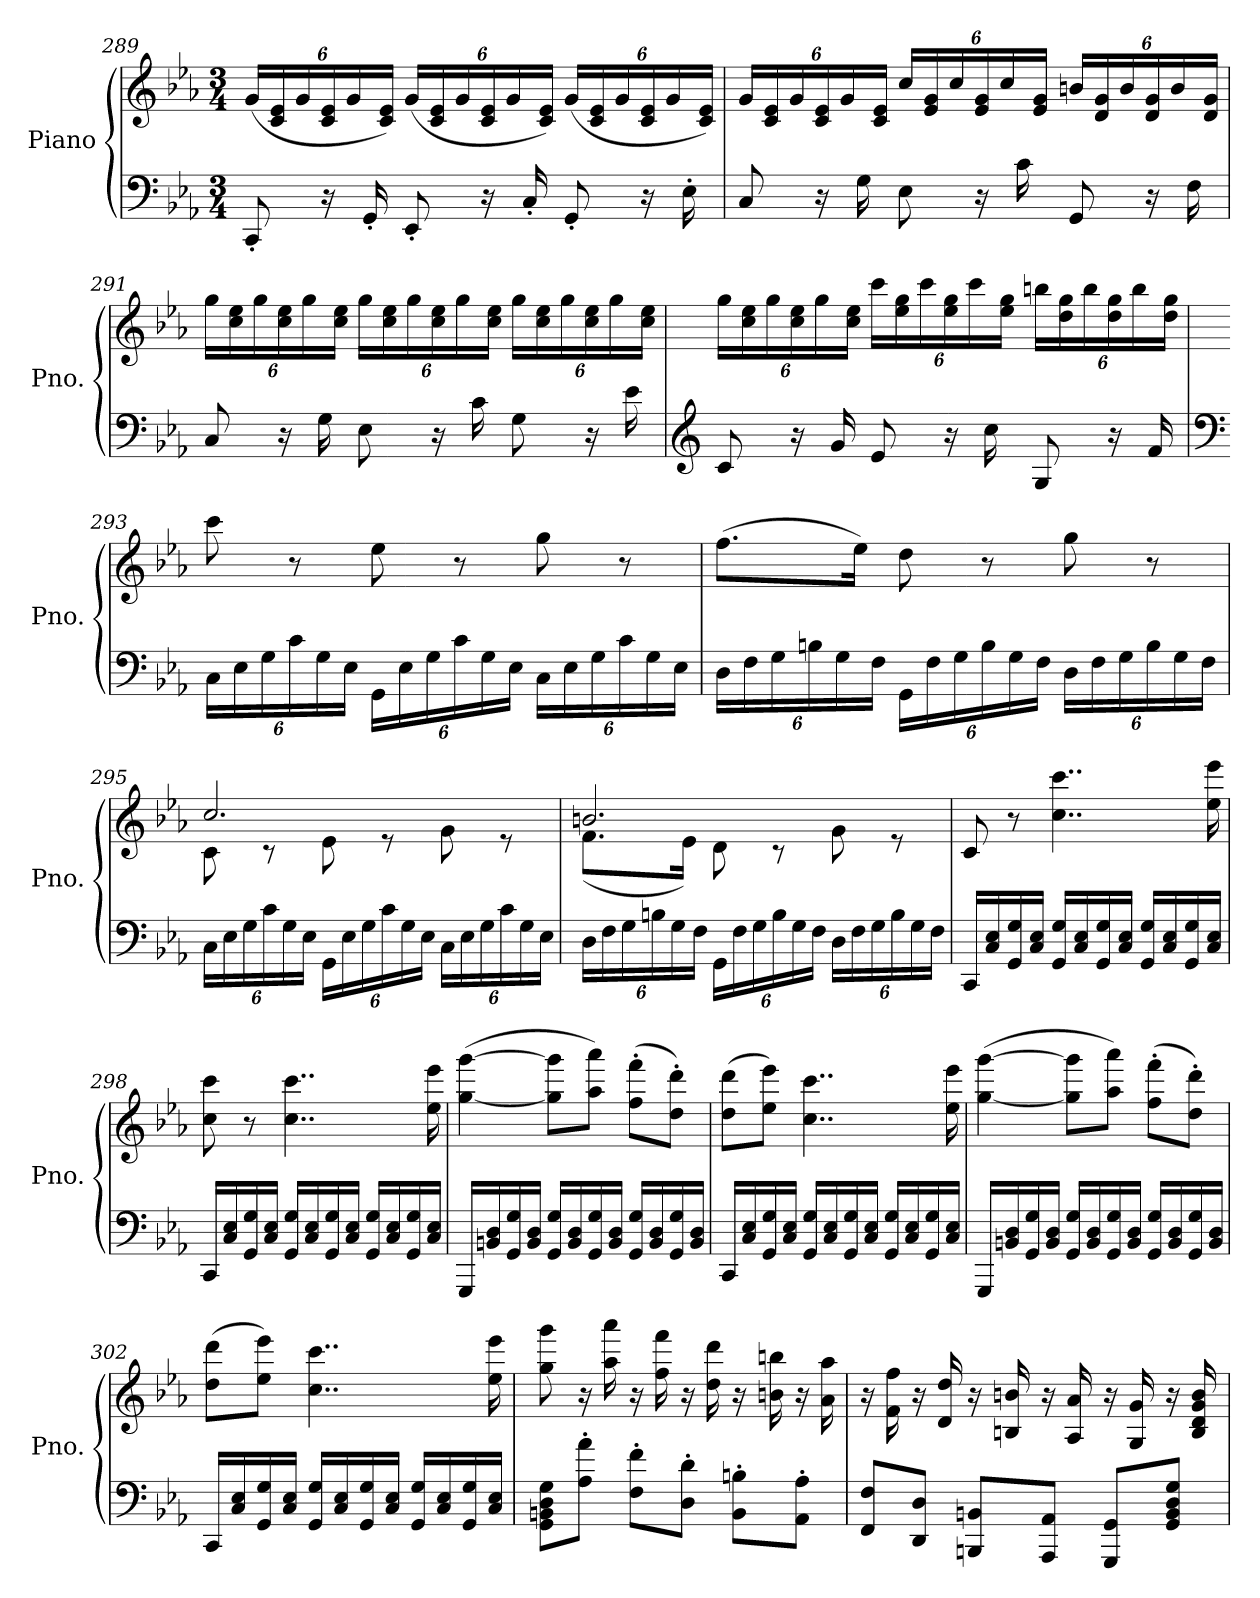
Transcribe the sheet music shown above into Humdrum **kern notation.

**kern	**kern
*part1	*part1
*staff2	*staff1
*I"Piano	*
*I'Pno.	*
!!LO:LB:g=z
*clefF4	*clefG2
*k[b-e-a-]	*k[b-e-a-]
*M3/4	*M3/4
*	*Xbrackettup
=289	=289
8CC'/	(<24g/LL
.	24c/ 24e-/
.	24g/
16r	24c/ 24e-/
.	24g/
16GG'/	.
.	24c/ 24e-/JJ)
8EE-'/	(<24g/LL
.	24c/ 24e-/
.	24g/
16r	24c/ 24e-/
.	24g/
16C'/	.
.	24c/ 24e-/JJ)
8GG'/	(<24g/LL
.	24c/ 24e-/
.	24g/
16r	24c/ 24e-/
.	24g/
16E-'\	.
.	24c/ 24e-/JJ)
=290	=290
8C/	24g/LL
.	24c/ 24e-/
.	24g/
16r	24c/ 24e-/
.	24g/
16G\	.
.	24c/ 24e-/JJ
8E-\	24cc/LL
.	24e-/ 24g/
.	24cc/
16r	24e-/ 24g/
.	24cc/
16c\	.
.	24e-/ 24g/JJ
8GG/	24bn/LL
.	24d/ 24g/
.	24b/
16r	24d/ 24g/
.	24b/
16F\	.
.	24d/ 24g/JJ
!!LO:LB:g=z
=291	=291
8C/	24gg\LL
.	24cc\ 24ee-\
.	24gg\
16r	24cc\ 24ee-\
.	24gg\
16G\	.
.	24cc\ 24ee-\JJ
8E-\	24gg\LL
.	24cc\ 24ee-\
.	24gg\
16r	24cc\ 24ee-\
.	24gg\
16c\	.
.	24cc\ 24ee-\JJ
8G\	24gg\LL
.	24cc\ 24ee-\
.	24gg\
16r	24cc\ 24ee-\
.	24gg\
16e-\	.
.	24cc\ 24ee-\JJ
=292	=292
*clefG2	*
8c/	24gg\LL
.	24cc\ 24ee-\
.	24gg\
16r	24cc\ 24ee-\
.	24gg\
16g/	.
.	24cc\ 24ee-\JJ
8e-/	24ccc\LL
.	24ee-\ 24gg\
.	24ccc\
16r	24ee-\ 24gg\
.	24ccc\
16cc\	.
.	24ee-\ 24gg\JJ
8G/	24bbn\LL
.	24dd\ 24gg\
.	24bb\
16r	24dd\ 24gg\
.	24bb\
16f/	.
.	24dd\ 24gg\JJ
!!LO:LB:g=z
=293	=293
*clefF4	*
24C\LL	8ccc\
24E-\	.
24G\	.
24c\	8r
24G\	.
24E-\JJ	.
24GG\LL	8ee-\
24E-\	.
24G\	.
24c\	8r
24G\	.
24E-\JJ	.
24C\LL	8gg\
24E-\	.
24G\	.
24c\	8r
24G\	.
24E-\JJ	.
=294	=294
24D\LL	(>8.ff\L
24F\	.
24G\	.
24Bn\	.
24G\	.
.	16ee-\Jk)
24F\JJ	.
24GG\LL	8dd\
24F\	.
24G\	.
24B\	8r
24G\	.
24F\JJ	.
24D\LL	8gg\
24F\	.
24G\	.
24B\	8r
24G\	.
24F\JJ	.
!!LO:PB:g=z
=295	=295
*	*^
24C\LL	2.cc/	8c\
24E-\	.	.
24G\	.	.
24c\	.	8r
24G\	.	.
24E-\JJ	.	.
24GG\LL	.	8e-\
24E-\	.	.
24G\	.	.
24c\	.	8r
24G\	.	.
24E-\JJ	.	.
24C\LL	.	8g\
24E-\	.	.
24G\	.	.
24c\	.	8r
24G\	.	.
24E-\JJ	.	.
=296	=296	=296
24D\LL	2.bn/	(<8.f\L
24F\	.	.
24G\	.	.
24Bn\	.	.
24G\	.	.
.	.	16e-\Jk)
24F\JJ	.	.
24GG\LL	.	8d\
24F\	.	.
24G\	.	.
24B\	.	8r
24G\	.	.
24F\JJ	.	.
24D\LL	.	8g\
24F\	.	.
24G\	.	.
24B\	.	8r
24G\	.	.
24F\JJ	.	.
*	*v	*v
!!LO:LB:g=z
=297	=297
16CC/LL	8c/
16C/ 16E-/	.
16GG/ 16G/	8r
16C/ 16E-/JJ	.
16GG/ 16G/LL	4..cc\ 4..ccc\
16C/ 16E-/	.
16GG/ 16G/	.
16C/ 16E-/JJ	.
16GG/ 16G/LL	.
16C/ 16E-/	.
16GG/ 16G/	.
16C/ 16E-/JJ	16ee-\ 16eee-\
=298	=298
16CC/LL	8cc\ 8ccc\
16C/ 16E-/	.
16GG/ 16G/	8r
16C/ 16E-/JJ	.
16GG/ 16G/LL	4..cc\ 4..ccc\
16C/ 16E-/	.
16GG/ 16G/	.
16C/ 16E-/JJ	.
16GG/ 16G/LL	.
16C/ 16E-/	.
16GG/ 16G/	.
16C/ 16E-/JJ	16ee-\ 16eee-\
=299	=299
16GGG/LL	(>[4gg\ [4ggg\
16BBn/ 16D/	.
16GG/ 16G/	.
16BB/ 16D/JJ	.
16GG/ 16G/LL	8gg\] 8ggg\]L
16BB/ 16D/	.
16GG/ 16G/	8aa-\ 8aaa-\J)
16BB/ 16D/JJ	.
16GG/ 16G/LL	(>8ff\' 8fff\'L
16BB/ 16D/	.
16GG/ 16G/	8dd\' 8ddd\'J)
16BB/ 16D/JJ	.
!!LO:LB:g=z
=300	=300
16CC/LL	(>8dd\ 8ddd\L
16C/ 16E-/	.
16GG/ 16G/	8ee-\ 8eee-\J)
16C/ 16E-/JJ	.
16GG/ 16G/LL	4..cc\ 4..ccc\
16C/ 16E-/	.
16GG/ 16G/	.
16C/ 16E-/JJ	.
16GG/ 16G/LL	.
16C/ 16E-/	.
16GG/ 16G/	.
16C/ 16E-/JJ	16ee-\ 16eee-\
=301	=301
16GGG/LL	(>[4gg\ [4ggg\
16BBn/ 16D/	.
16GG/ 16G/	.
16BB/ 16D/JJ	.
16GG/ 16G/LL	8gg\] 8ggg\]L
16BB/ 16D/	.
16GG/ 16G/	8aa-\ 8aaa-\J)
16BB/ 16D/JJ	.
16GG/ 16G/LL	(>8ff\' 8fff\'L
16BB/ 16D/	.
16GG/ 16G/	8dd\' 8ddd\'J)
16BB/ 16D/JJ	.
=302	=302
16CC/LL	(>8dd\ 8ddd\L
16C/ 16E-/	.
16GG/ 16G/	8ee-\ 8eee-\J)
16C/ 16E-/JJ	.
16GG/ 16G/LL	4..cc\ 4..ccc\
16C/ 16E-/	.
16GG/ 16G/	.
16C/ 16E-/JJ	.
16GG/ 16G/LL	.
16C/ 16E-/	.
16GG/ 16G/	.
16C/ 16E-/JJ	16ee-\ 16eee-\
!!LO:LB:g=z
=303	=303
8GG\ 8BBn\ 8D\ 8G\L	8gg\ 8ggg\
8A-\' 8a-\'J	16r
.	16aa-\ 16aaa-\
8F\' 8f\'L	16r
.	16ff\ 16fff\
8D\' 8d\'J	16r
.	16dd\ 16ddd\
8BB\' 8Bn\'L	16r
.	16bn\ 16bbn\
8AA-\' 8A-\'J	16r
.	16a-\ 16aa-\
=304	=304
8FF/ 8F/L	16r
.	16f\ 16ff\
8DD/ 8D/J	16r
.	16d/ 16dd/
8BBBn/ 8BBn/L	16r
.	16Bn/ 16bn/
8AAA-/ 8AA-/J	16r
.	16A-/ 16a-/
8GGG/ 8GG/L	16r
.	16G/ 16g/
8GG/ 8BB/ 8D/ 8G/J	16r
.	16B/ 16d/ 16g/ 16b/
=	=
*-	*-
